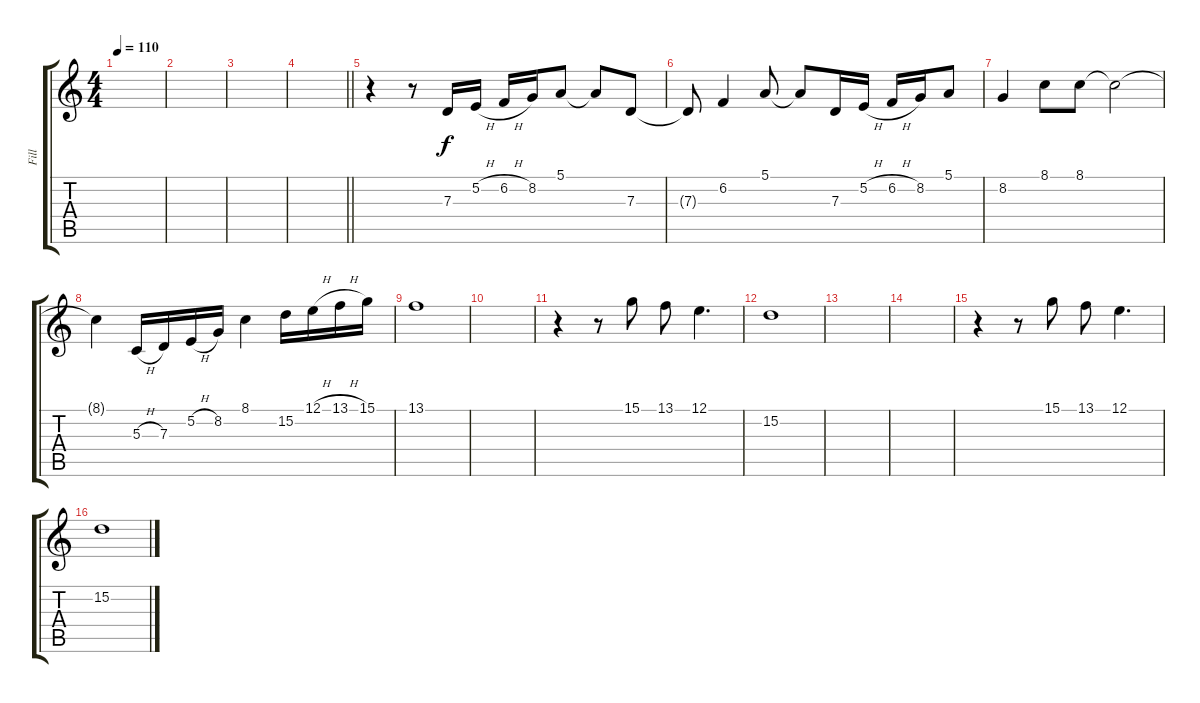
\track ("Fill " "Fill ") {solo instrument acousticgrandpiano}
\staff {score tabs}
\tuning (E4 B3 G3 D3 A2 E2) {hide}
\ts (4 4)
\tempo 110
\clef g2
\ks c
|
|
|
\barLineRight lightlight
|
r.4 r.8 7.3.16 5.2{h}.16 6.2{h}.16 8.2.16 5.1.8 5.1{t}.8 7.3.8 |
7.3{t}.8 6.2.4 5.1.8 5.1{t}.8 7.3.16 5.2{h}.16 6.2{h}.16 8.2.16 5.1.8 |
8.2.4 8.1.8 8.1.8 8.1{t}.2 |
8.1{t}.4 5.3{h}.16 7.3.16 5.2{h}.16 8.2.16 8.1.4 15.2.16 12.1{h}.16 13.1{h}.16 15.1.16 |
13.1.1 |
|
r.4 r.8 15.1.8 13.1.8 12.1.4{d} |
15.2.1 |
|
|
r.4 r.8 15.1.8 13.1.8 12.1.4{d} |
15.2.1
